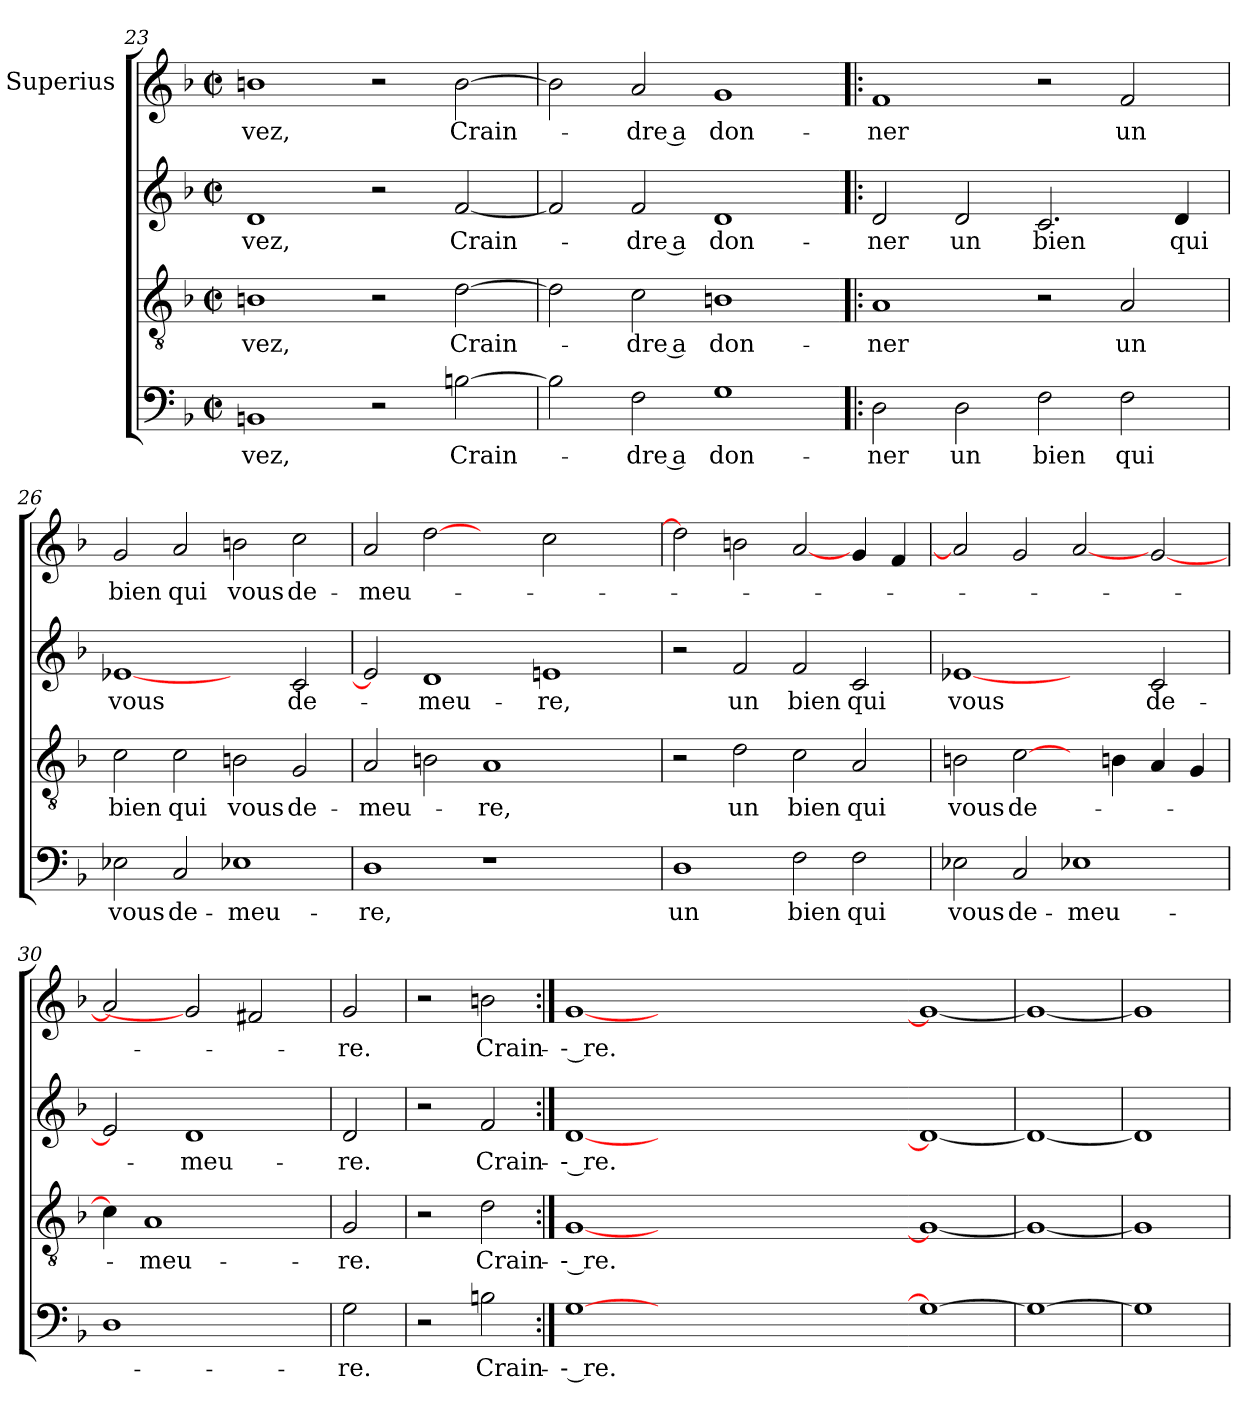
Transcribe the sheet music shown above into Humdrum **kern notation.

**kern	**text	**kern	**text	**kern	**text	**kern	**text
*part4	*part4	*part3	*part3	*part2	*part2	*part1	*part1
*staff4	*staff4	*staff3	*staff3	*staff2	*staff2	*staff1	*staff1
*	*	*	*	*	*	*I"Superius	*
*clefF4	*	*clefGv2	*	*clefG2	*	*clefG2	*
*k[b-]	*	*k[b-]	*	*k[b-]	*	*k[b-]	*
*F:	*	*F:	*	*F:	*	*F:	*
*M2/2	*	*M2/2	*	*M2/2	*	*M2/2	*
*met(c|)	*	*met(c|)	*	*met(c|)	*	*met(c|)	*
=23	=23	=23	=23	=23	=23	=23	=23
1BB	-vez,	1Bn	-vez,	1d	-vez,	1b	-vez,
2r	.	2r	.	2r	.	2r	.
[2B	Crain-	[2d	Crain-	[2f	Crain-	[2b	Crain-
=24	=24	=24	=24	=24	=24	=24	=24
2B]	.	2d]	.	2f]	.	2b]	.
2F	-dre a	2c	-dre a	2f	-dre a	2a	-dre a
1G	don-	1Bn	don-	1d	don-	1g	don-
=25!|:	=25!|:	=25!|:	=25!|:	=25!|:	=25!|:	=25!|:	=25!|:
2D	-ner	1A	-ner	2d	-ner	1f	-ner
2D	-un	.	.	2d	-un	.	.
2F	-bien	2r	.	2.c	-bien	2r	.
2F	-qui	2A	-un	.	.	2f	-un
.	.	.	.	4d	-qui	.	.
=26	=26	=26	=26	=26	=26	=26	=26
2E-X	-vous	2c	-bien	[1e-X	-vous	2g	-bien
2C	de-	2c	-qui	.	.	2a	-qui
1E-X	meu-	2Bn	-vous	2ryy	.	2b	-vous
.	.	2G	de-	2c	de-	2cc	de-
!!LO:LB:g=z
=27	=27	=27	=27	=27	=27	=27	=27
1D	-re,	2A	meu-	2e-]	.	2a	meu-
.	.	2Bn	.	1d	meu-	[2dd	.
1r	.	1A	-re,	.	.	2ryy	.
.	.	.	.	1e	-re,	2cc	.
2ryy	.	2ryy	.	.	.	2ryy	.
=28	=28	=28	=28	=28	=28	=28	=28
1D	-un	2r	.	2r	.	2dd]	.
.	.	2d	-un	2f	-un	2b	.
2F	-bien	2c	-bien	2f	-bien	[2a	.
2F	-qui	2A	-qui	2c	-qui	4g	.
.	.	.	.	.	.	4f	.
=29	=29	=29	=29	=29	=29	=29	=29
2E-X	-vous	2Bn	-vous	[1e-X	-vous	2a]	.
2C	de-	[2c	de-	.	.	2g	.
1E-X	meu-	4ryy	.	2ryy	.	[2a	.
.	.	4Bn	.	.	.	.	.
.	.	4A	.	2c	de-	[2g	.
.	.	4G	.	.	.	.	.
=30	=30	=30	=30	=30	=30	=30	=30
1D	.	4c]	.	2e-]	.	2a]	.
.	.	1A	meu-	.	.	.	.
.	.	.	.	1d	meu-	2g]	.
2ryy	.	.	.	.	.	2f#X	.
.	.	4ryy	.	.	.	.	.
=31	=31	=31	=31	=31	=31	=31	=31
2G	-re.	2G	-re.	2d	-re.	2g	-re.
=32	=32	=32	=32	=32	=32	=32	=32
2r	.	2r	.	2r	.	2r	.
2B	-Crain -	2d	-Crain -	2f	-Crain -	2b	-Crain -
=33:|!	=33:|!	=33:|!	=33:|!	=33:|!	=33:|!	=33:|!	=33:|!
[1G	-- re.	[1G	-- re.	[1d	-- re.	[1g	-- re.
0.ryy	.	0.ryy	.	0.ryy	.	0.ryy	.
2ryy	.	2ryy	.	2ryy	.	2ryy	.
=34-	=34-	=34-	=34-	=34-	=34-	=34-	=34-
1G_	.	1G_	.	1d_	.	1g_	.
=35	=35	=35	=35	=35	=35	=35	=35
1G_	.	1G_	.	1d_	.	1g_	.
=36	=36	=36	=36	=36	=36	=36	=36
1G]	.	1G]	.	1d]	.	1g]	.
=	=	=	=	=	=	=	=
*-	*-	*-	*-	*-	*-	*-	*-
